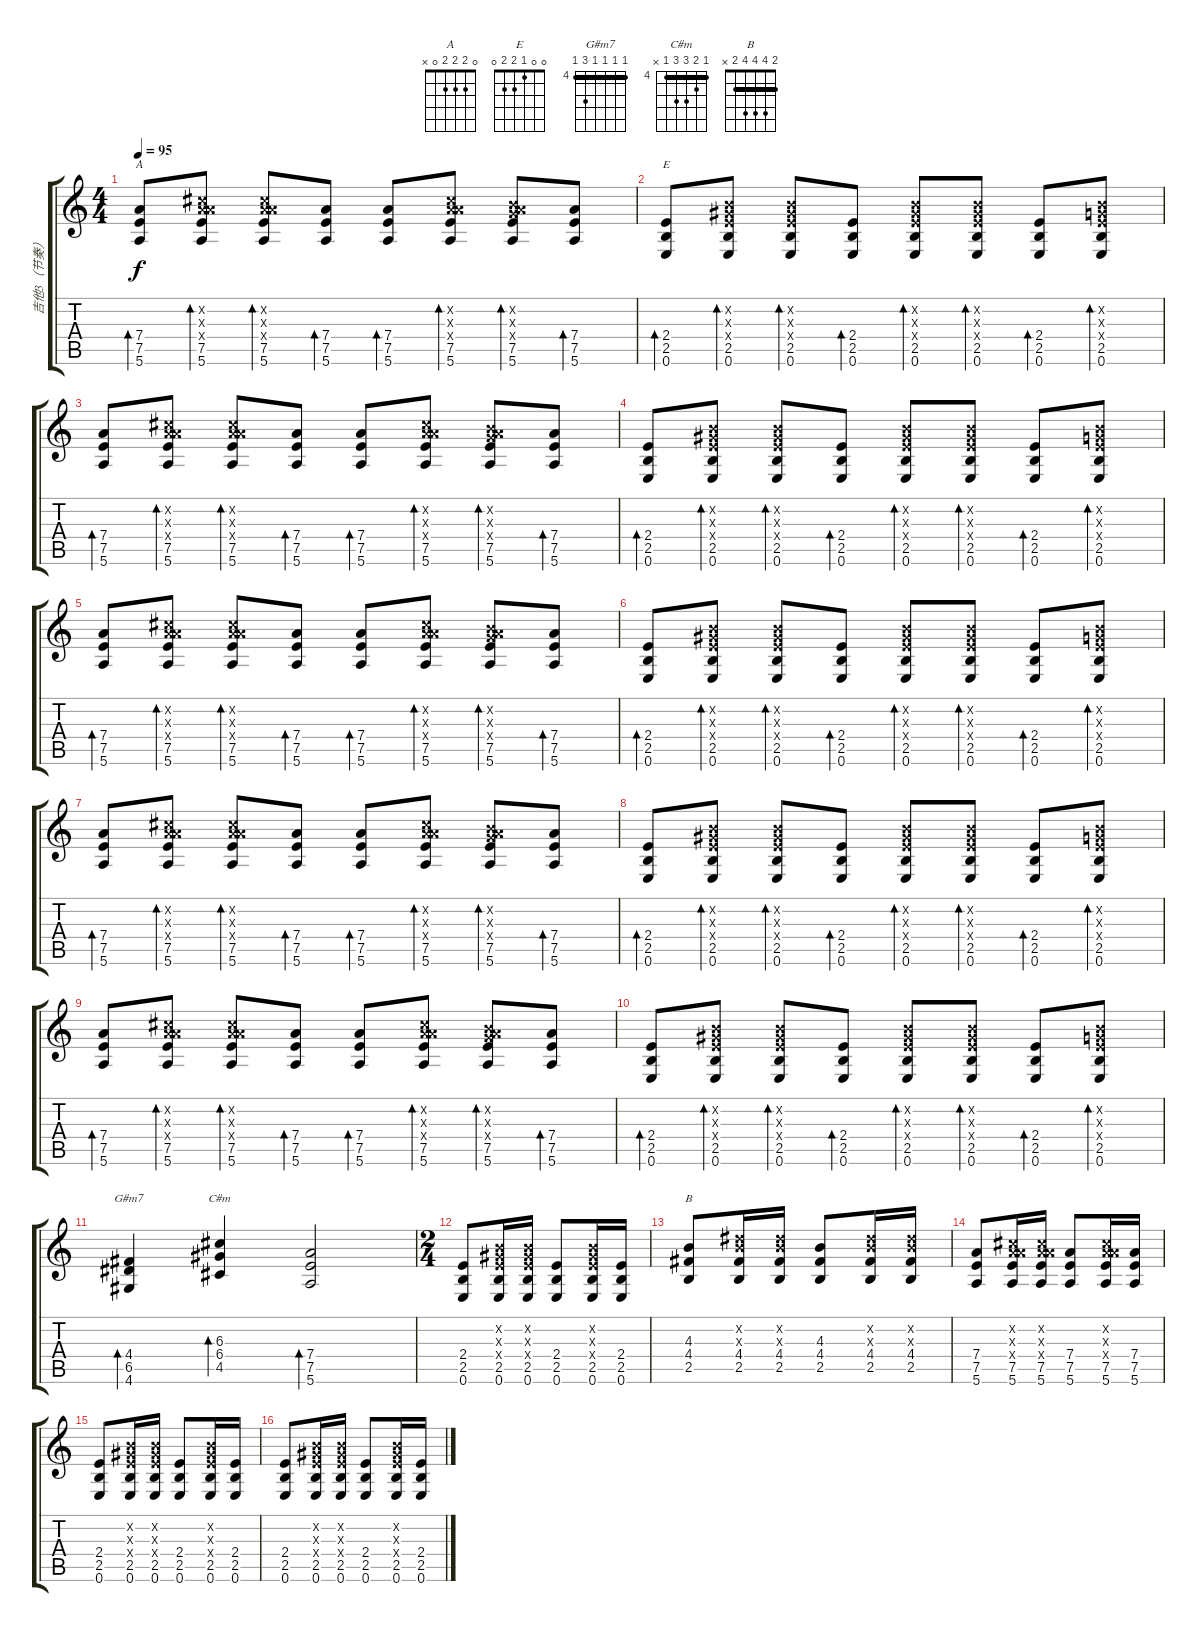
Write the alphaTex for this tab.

\track ("吉他3（节奏）" "吉他3（节奏）") {instrument distortionguitar}
\staff {score tabs}
\tuning (E4 B3 G3 D3 A2 E2) {hide}
\chord ("A" 0 2 2 2 0 x)
\chord ("E" 0 0 1 2 2 0)
\chord ("G#m7" 4 4 4 4 6 4) {firstfret 4 barre 4}
\chord ("C#m" 4 5 6 6 4 x) {firstfret 4 barre 4}
\chord ("B" 2 4 4 4 2 x) {barre 2}
\ts (4 4)
\tempo 95
\clef g2
\ks c
(7.4 7.5 5.6).8{bd 30 ch "A" dy f} (2.2{x} 2.3{x} 7.4{x} 7.5 5.6).8{bd 30} (2.2{x} 2.3{x} 7.4{x} 7.5 5.6).8{bd 30} (7.4 7.5 5.6).8{bd 30} (7.4 7.5 5.6).8{bd 30} (2.2{x} 2.3{x} 7.4{x} 7.5 5.6).8{bd 30} (0.2{x} 0.3{x} 7.4{x} 7.5 5.6).8{bd 30} (7.4 7.5 5.6).8{bd 30} |
(2.4 2.5 0.6).8{bd 30 ch "E"} (0.2{x} 1.3{x} 2.4{x} 2.5 0.6).8{bd 30} (0.2{x} 1.3{x} 2.4{x} 2.5 0.6).8{bd 30} (2.4 2.5 0.6).8{bd 30} (0.2{x} 1.3{x} 2.4{x} 2.5 0.6).8{bd 30} (0.2{x} 1.3{x} 2.4{x} 2.5 0.6).8{bd 30} (2.4 2.5 0.6).8{bd 30} (0.2{x} 0.3{x} 2.4{x} 2.5 0.6).8{bd 30} |
(7.4 7.5 5.6).8{bd 30} (2.2{x} 2.3{x} 7.4{x} 7.5 5.6).8{bd 30} (2.2{x} 2.3{x} 7.4{x} 7.5 5.6).8{bd 30} (7.4 7.5 5.6).8{bd 30} (7.4 7.5 5.6).8{bd 30} (2.2{x} 2.3{x} 7.4{x} 7.5 5.6).8{bd 30} (0.2{x} 0.3{x} 7.4{x} 7.5 5.6).8{bd 30} (7.4 7.5 5.6).8{bd 30} |
(2.4 2.5 0.6).8{bd 30} (0.2{x} 1.3{x} 2.4{x} 2.5 0.6).8{bd 30} (0.2{x} 1.3{x} 2.4{x} 2.5 0.6).8{bd 30} (2.4 2.5 0.6).8{bd 30} (0.2{x} 1.3{x} 2.4{x} 2.5 0.6).8{bd 30} (0.2{x} 1.3{x} 2.4{x} 2.5 0.6).8{bd 30} (2.4 2.5 0.6).8{bd 30} (0.2{x} 0.3{x} 2.4{x} 2.5 0.6).8{bd 30} |
(7.4 7.5 5.6).8{bd 30} (2.2{x} 2.3{x} 7.4{x} 7.5 5.6).8{bd 30} (2.2{x} 2.3{x} 7.4{x} 7.5 5.6).8{bd 30} (7.4 7.5 5.6).8{bd 30} (7.4 7.5 5.6).8{bd 30} (2.2{x} 2.3{x} 7.4{x} 7.5 5.6).8{bd 30} (0.2{x} 0.3{x} 7.4{x} 7.5 5.6).8{bd 30} (7.4 7.5 5.6).8{bd 30} |
(2.4 2.5 0.6).8{bd 30} (0.2{x} 1.3{x} 2.4{x} 2.5 0.6).8{bd 30} (0.2{x} 1.3{x} 2.4{x} 2.5 0.6).8{bd 30} (2.4 2.5 0.6).8{bd 30} (0.2{x} 1.3{x} 2.4{x} 2.5 0.6).8{bd 30} (0.2{x} 1.3{x} 2.4{x} 2.5 0.6).8{bd 30} (2.4 2.5 0.6).8{bd 30} (0.2{x} 0.3{x} 2.4{x} 2.5 0.6).8{bd 30} |
(7.4 7.5 5.6).8{bd 30} (2.2{x} 2.3{x} 7.4{x} 7.5 5.6).8{bd 30} (2.2{x} 2.3{x} 7.4{x} 7.5 5.6).8{bd 30} (7.4 7.5 5.6).8{bd 30} (7.4 7.5 5.6).8{bd 30} (2.2{x} 2.3{x} 7.4{x} 7.5 5.6).8{bd 30} (0.2{x} 0.3{x} 7.4{x} 7.5 5.6).8{bd 30} (7.4 7.5 5.6).8{bd 30} |
(2.4 2.5 0.6).8{bd 30} (0.2{x} 1.3{x} 2.4{x} 2.5 0.6).8{bd 30} (0.2{x} 1.3{x} 2.4{x} 2.5 0.6).8{bd 30} (2.4 2.5 0.6).8{bd 30} (0.2{x} 1.3{x} 2.4{x} 2.5 0.6).8{bd 30} (0.2{x} 1.3{x} 2.4{x} 2.5 0.6).8{bd 30} (2.4 2.5 0.6).8{bd 30} (0.2{x} 0.3{x} 2.4{x} 2.5 0.6).8{bd 30} |
(7.4 7.5 5.6).8{bd 30} (2.2{x} 2.3{x} 7.4{x} 7.5 5.6).8{bd 30} (2.2{x} 2.3{x} 7.4{x} 7.5 5.6).8{bd 30} (7.4 7.5 5.6).8{bd 30} (7.4 7.5 5.6).8{bd 30} (2.2{x} 2.3{x} 7.4{x} 7.5 5.6).8{bd 30} (0.2{x} 0.3{x} 7.4{x} 7.5 5.6).8{bd 30} (7.4 7.5 5.6).8{bd 30} |
(2.4 2.5 0.6).8{bd 30} (0.2{x} 1.3{x} 2.4{x} 2.5 0.6).8{bd 30} (0.2{x} 1.3{x} 2.4{x} 2.5 0.6).8{bd 30} (2.4 2.5 0.6).8{bd 30} (0.2{x} 1.3{x} 2.4{x} 2.5 0.6).8{bd 30} (0.2{x} 1.3{x} 2.4{x} 2.5 0.6).8{bd 30} (2.4 2.5 0.6).8{bd 30} (0.2{x} 0.3{x} 2.4{x} 2.5 0.6).8{bd 30} |
(4.4 6.5 4.6).4{bd 60 ch "G#m7"} (6.3 6.4 4.5).4{bd 60 ch "C#m"} (7.4 7.5 5.6).2{bd 60} |
\ts (2 4)
(2.4 2.5 0.6).8 (0.2{x} 1.3{x} 2.4{x} 2.5 0.6).16 (0.2{x} 1.3{x} 2.4{x} 2.5 0.6).16 (2.4 2.5 0.6).8 (0.2{x} 1.3{x} 2.4{x} 2.5 0.6).16 (2.4 2.5 0.6).16 |
(4.3 4.4 2.5).8{ch "B"} (4.2{x} 4.3{x} 4.4 2.5).16 (4.2{x} 4.3{x} 4.4 2.5).16 (4.3 4.4 2.5).8 (4.2{x} 4.3{x} 4.4 2.5).16 (4.2{x} 4.3{x} 4.4 2.5).16 |
(7.4 7.5 5.6).8 (2.2{x} 2.3{x} 7.4{x} 7.5 5.6).16 (2.2{x} 2.3{x} 7.4{x} 7.5 5.6).16 (7.4 7.5 5.6).8 (2.2{x} 2.3{x} 7.4{x} 7.5 5.6).16 (7.4 7.5 5.6).16 |
(2.4 2.5 0.6).8 (0.2{x} 1.3{x} 2.4{x} 2.5 0.6).16 (0.2{x} 1.3{x} 2.4{x} 2.5 0.6).16 (2.4 2.5 0.6).8 (0.2{x} 1.3{x} 2.4{x} 2.5 0.6).16 (2.4 2.5 0.6).16 |
(2.4 2.5 0.6).8 (0.2{x} 1.3{x} 2.4{x} 2.5 0.6).16 (0.2{x} 1.3{x} 2.4{x} 2.5 0.6).16 (2.4 2.5 0.6).8 (0.2{x} 1.3{x} 2.4{x} 2.5 0.6).16 (2.4 2.5 0.6).16
